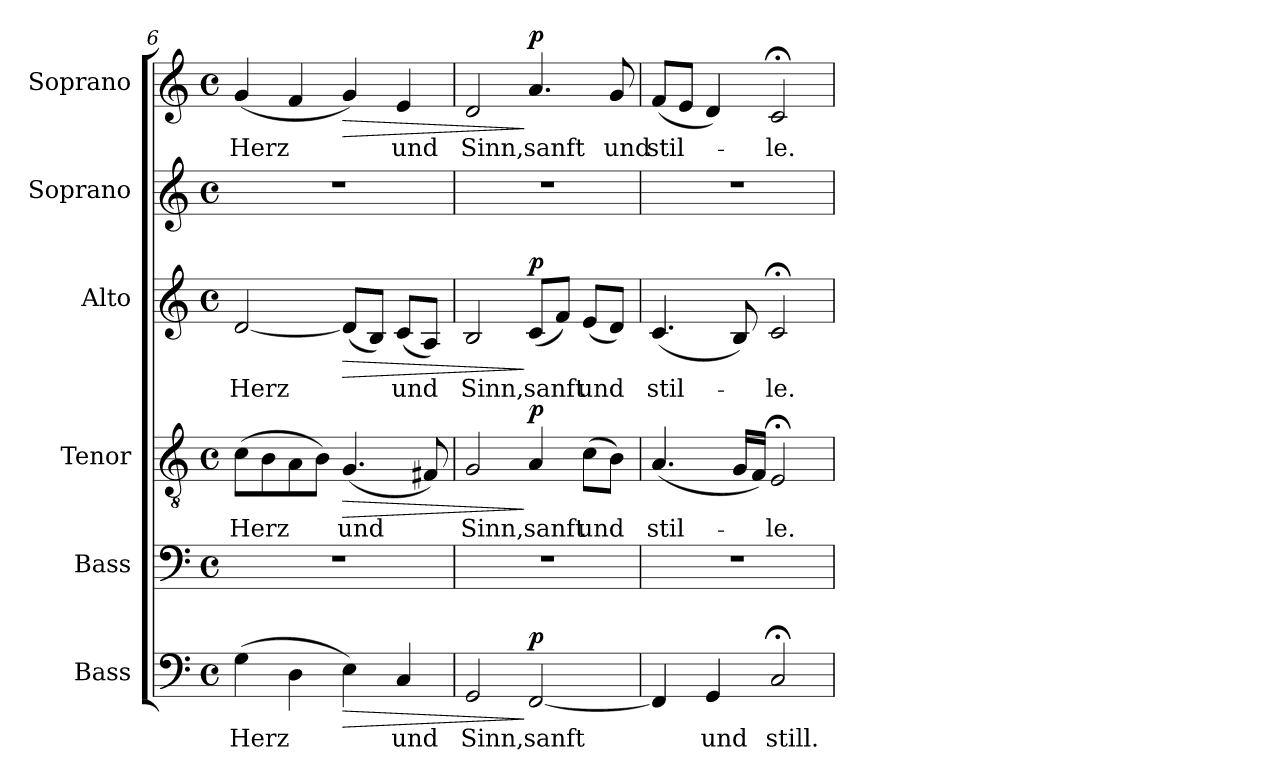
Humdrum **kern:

**kern	**text	**dynam	**kern	**kern	**text	**dynam	**kern	**text	**dynam	**kern	**kern	**text	**dynam
*part6	*part6	*part6	*part5	*part4	*part4	*part4	*part3	*part3	*part3	*part2	*part1	*part1	*part1
*staff6	*staff6	*staff6	*staff5	*staff4	*staff4	*staff4	*staff3	*staff3	*staff3	*staff2	*staff1	*staff1	*staff1
*I"Bass	*	*	*I"Bass	*I"Tenor	*	*	*I"Alto	*	*	*I"Soprano	*I"Soprano	*	*
*I'B.	*	*	*I'B.	*I'T.	*	*	*I'A.	*	*	*I'S.	*I'S.	*	*
*clefF4	*	*	*clefF4	*clefGv2	*	*	*clefG2	*	*	*clefG2	*clefG2	*	*
*	*	*	*	*ITrd7c12	*	*	*	*	*	*	*	*	*
*k[]	*	*	*k[]	*k[]	*	*	*k[]	*	*	*k[]	*k[]	*	*
*C:	*	*	*C:	*C:	*	*	*C:	*	*	*C:	*C:	*	*
*M4/4	*	*	*M4/4	*M4/4	*	*	*M4/4	*	*	*M4/4	*M4/4	*	*
*met(c)	*	*	*met(c)	*met(c)	*	*	*met(c)	*	*	*met(c)	*met(c)	*	*
=6	=6	=6	=6	=6	=6	=6	=6	=6	=6	=6	=6	=6	=6
!	!LO:LY:b:color=#000000	!	!	!	!	!	!	!	!	!	!	!	!
!	!	!	!	!	!LO:LY:b:color=#000000	!	!	!	!	!	!	!	!
!	!	!	!	!	!	!	!	!LO:LY:b:color=#000000	!	!	!	!	!
!	!	!	!	!	!	!	!	!	!	!	!	!LO:LY:b:color=#000000	!
(4Gi\	Herz	.	1r	(8Ci\L	Herz	.	[2di/	Herz	.	1r	(4gi/	Herz	.
.	.	.	.	8BBi\	.	.	.	.	.	.	.	.	.
4Di\	.	.	.	8AAi\	.	.	.	.	.	.	4fi/	.	.
.	.	.	.	8BBi\J)	.	.	.	.	.	.	.	.	.
!	!	!LO:HP:b	!	!	!	!	!	!	!	!	!	!	!
!	!	!	!	!	!LO:LY:b:color=#000000	!LO:HP:b	!	!	!LO:HP:b	!	!	!	!LO:HP:b
4Ei\)	.	>	.	(4.GGi/	und	>	(8di/L]	.	>	.	4gi/)	.	>
.	.	.	.	.	.	.	8Bi/J)	.	.	.	.	.	.
!	!LO:LY:b:color=#000000	!	!	!	!	!	!	!	!	!	!	!	!
!	!	!	!	!	!	!	!	!LO:LY:b:color=#000000	!	!	!	!	!
!	!	!	!	!	!	!	!	!	!	!	!	!LO:LY:b:color=#000000	!
4Ci/	und	.	.	.	.	.	(8ci/L	und	.	.	4ei/	und	.
.	.	.	.	8FF#Xi/)	.	.	8Ai/J)	.	.	.	.	.	.
!!LO:LB:g=z
=7	=7	=7	=7	=7	=7	=7	=7	=7	=7	=7	=7	=7	=7
!	!LO:LY:b:color=#000000	!	!	!	!	!	!	!	!	!	!	!	!
!	!	!	!	!	!LO:LY:b:color=#000000	!	!	!	!	!	!	!	!
!	!	!	!	!	!	!	!	!LO:LY:b:color=#000000	!	!	!	!	!
!	!	!	!	!	!	!	!	!	!	!	!	!LO:LY:b:color=#000000	!
2GGi/	Sinn,	.	1r	2GGi/	Sinn,	.	2Bi/	Sinn,	.	1r	2di/	Sinn,	.
!	!LO:LY:b:color=#000000	!	!	!	!	!	!	!	!	!	!	!	!
!	!	!	!	!	!LO:LY:b:color=#000000	!	!	!	!	!	!	!	!
!	!	!	!	!	!	!	!	!LO:LY:b:color=#000000	!	!	!	!	!
!	!	!	!	!	!	!	!	!	!	!	!	!LO:LY:b:color=#000000	!
[2FFi/	sanft	] p	.	4AAi/	sanft	] p	(8ci/L	sanft	] p	.	4.ai/	sanft	] p
.	.	.	.	.	.	.	8fi/J)	.	.	.	.	.	.
!	!	!	!	!	!LO:LY:b:color=#000000	!	!	!	!	!	!	!	!
!	!	!	!	!	!	!	!	!LO:LY:b:color=#000000	!	!	!	!	!
.	.	.	.	(8Ci\L	und	.	(8ei/L	und	.	.	.	.	.
!	!	!	!	!	!	!	!	!	!	!	!	!LO:LY:b:color=#000000	!
.	.	.	.	8BBi\J)	.	.	8di/J)	.	.	.	8gi/	und	.
=8	=8	=8	=8	=8	=8	=8	=8	=8	=8	=8	=8	=8	=8
!	!	!	!	!	!LO:LY:b:color=#000000	!	!	!	!	!	!	!	!
!	!	!	!	!	!	!	!	!LO:LY:b:color=#000000	!	!	!	!	!
!	!	!	!	!	!	!	!	!	!	!	!	!LO:LY:b:color=#000000	!
4FFi/]	.	.	1r	(4.AAi/	stil-	.	(4.ci/	stil-	.	1r	(8fi/L	stil-	.
.	.	.	.	.	.	.	.	.	.	.	8ei/J	.	.
!	!LO:LY:b:color=#000000	!	!	!	!	!	!	!	!	!	!	!	!
4GGi/	und	.	.	.	.	.	.	.	.	.	4di/)	.	.
.	.	.	.	16GGi/LL	.	.	8Bi/)	.	.	.	.	.	.
.	.	.	.	16FFi/JJ)	.	.	.	.	.	.	.	.	.
!	!LO:LY:b:color=#000000	!	!	!	!	!	!	!	!	!	!	!	!
!	!	!	!	!	!LO:LY:b:color=#000000	!	!	!	!	!	!	!	!
!	!	!	!	!	!	!	!	!LO:LY:b:color=#000000	!	!	!	!	!
!	!	!	!	!	!	!	!	!	!	!	!	!LO:LY:b:color=#000000	!
2C;i/	still.	.	.	2EE;i/	-le.	.	2c;i/	-le.	.	.	2c;i/	-le.	.
=	=	=	=	=	=	=	=	=	=	=	=	=	=
*-	*-	*-	*-	*-	*-	*-	*-	*-	*-	*-	*-	*-	*-
